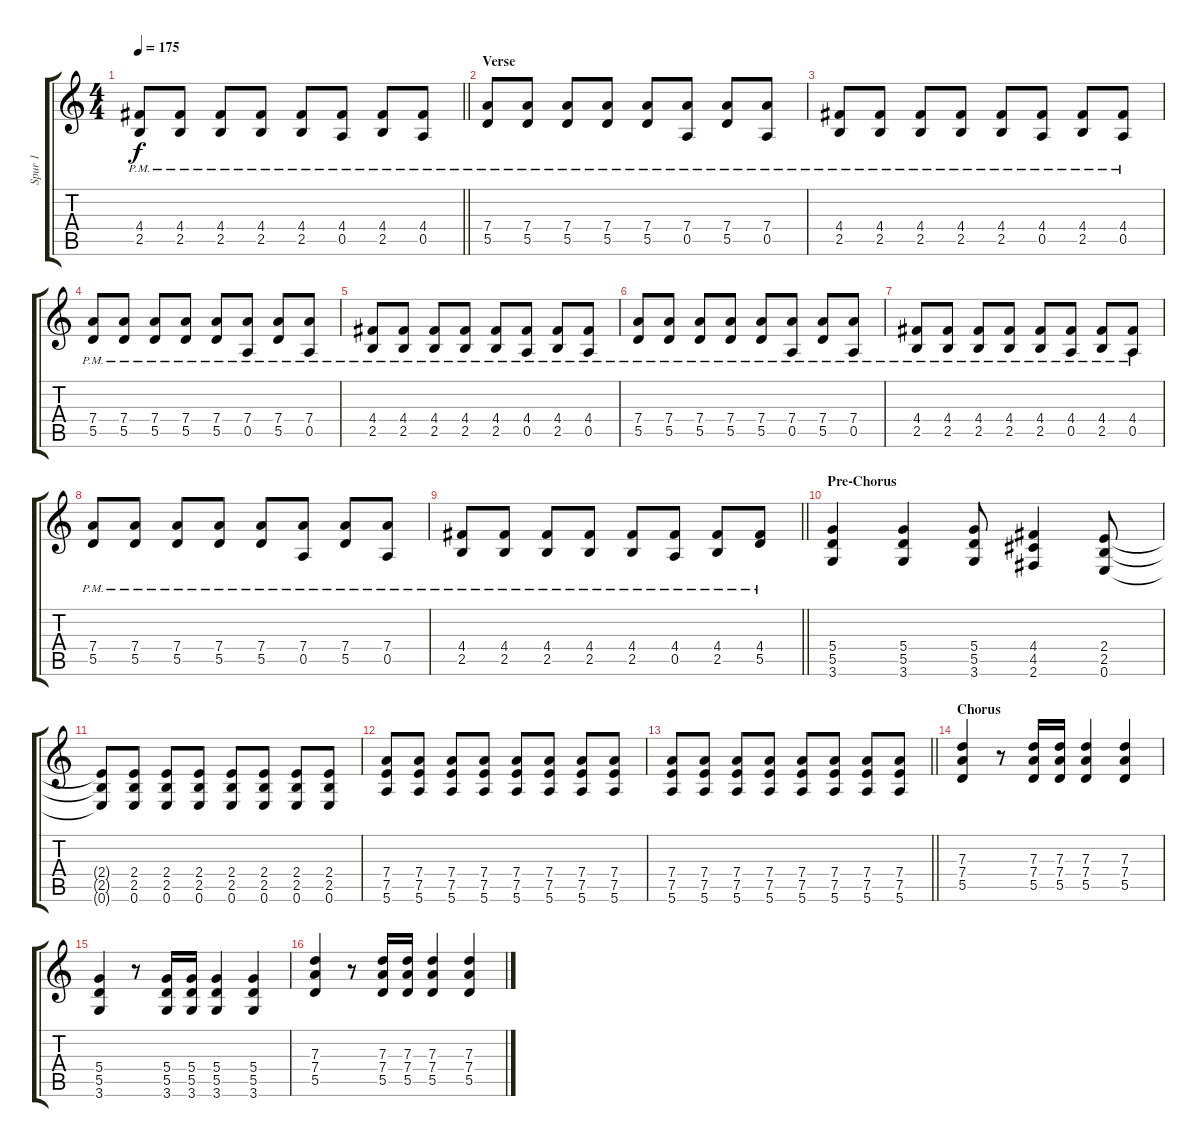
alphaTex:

\track ("Spur 1" "Spur 1") {instrument distortionguitar}
\staff {score tabs}
\tuning (E4 B3 G3 D3 A2 E2) {hide}
\ts (4 4)
\tempo 175
\clef g2
\barLineRight lightlight
\ks c
(4.4{pm} 2.5{pm}).8{dy f} (4.4{pm} 2.5{pm}).8 (4.4{pm} 2.5{pm}).8 (4.4{pm} 2.5{pm}).8 (4.4{pm} 2.5{pm}).8 (4.4{pm} 0.5{pm}).8 (4.4{pm} 2.5{pm}).8 (4.4{pm} 0.5{pm}).8 |
\section ("" "Verse")
(7.4{pm} 5.5{pm}).8 (7.4{pm} 5.5).8 (7.4{pm} 5.5{pm}).8 (7.4{pm} 5.5{pm}).8 (7.4{pm} 5.5{pm}).8 (7.4{pm} 0.5{pm}).8 (7.4{pm} 5.5{pm}).8 (7.4{pm} 0.5{pm}).8 |
(4.4{pm} 2.5{pm}).8 (4.4{pm} 2.5{pm}).8 (4.4{pm} 2.5{pm}).8 (4.4{pm} 2.5{pm}).8 (4.4{pm} 2.5{pm}).8 (4.4{pm} 0.5{pm}).8 (4.4{pm} 2.5{pm}).8 (4.4{pm} 0.5{pm}).8 |
(7.4{pm} 5.5{pm}).8 (7.4 5.5{pm}).8 (7.4{pm} 5.5{pm}).8 (7.4{pm} 5.5{pm}).8 (7.4{pm} 5.5{pm}).8 (7.4{pm} 0.5{pm}).8 (7.4{pm} 5.5{pm}).8 (7.4{pm} 0.5{pm}).8 |
(4.4{pm} 2.5{pm}).8 (4.4{pm} 2.5{pm}).8 (4.4{pm} 2.5{pm}).8 (4.4{pm} 2.5{pm}).8 (4.4{pm} 2.5{pm}).8 (4.4{pm} 0.5{pm}).8 (4.4{pm} 2.5{pm}).8 (4.4{pm} 0.5{pm}).8 |
(7.4{pm} 5.5{pm}).8 (7.4{pm} 5.5).8 (7.4{pm} 5.5{pm}).8 (7.4{pm} 5.5{pm}).8 (7.4{pm} 5.5{pm}).8 (7.4{pm} 0.5{pm}).8 (7.4{pm} 5.5{pm}).8 (7.4{pm} 0.5{pm}).8 |
(4.4{pm} 2.5{pm}).8 (4.4{pm} 2.5{pm}).8 (4.4{pm} 2.5{pm}).8 (4.4{pm} 2.5{pm}).8 (4.4{pm} 2.5{pm}).8 (4.4{pm} 0.5{pm}).8 (4.4{pm} 2.5{pm}).8 (4.4{pm} 0.5{pm}).8 |
(7.4{pm} 5.5{pm}).8 (7.4 5.5{pm}).8 (7.4{pm} 5.5{pm}).8 (7.4{pm} 5.5{pm}).8 (7.4{pm} 5.5{pm}).8 (7.4{pm} 0.5{pm}).8 (7.4{pm} 5.5{pm}).8 (7.4{pm} 0.5{pm}).8 |
\barLineRight lightlight
(4.4{pm} 2.5{pm}).8 (4.4{pm} 2.5{pm}).8 (4.4{pm} 2.5{pm}).8 (4.4{pm} 2.5{pm}).8 (4.4{pm} 2.5{pm}).8 (4.4{pm} 0.5{pm}).8 (4.4{pm} 2.5{pm}).8 (4.4{pm} 5.5{pm}).8 |
\section ("" "Pre-Chorus")
(5.4 5.5 3.6).4 (5.4 5.5 3.6).4 (5.4 5.5 3.6).8 (4.4 4.5 2.6).4 (2.4 2.5 0.6).8 |
(2.4{t} 2.5{t} 0.6{t}).8 (2.4 2.5 0.6).8 (2.4 2.5 0.6).8 (2.4 2.5 0.6).8 (2.4 2.5 0.6).8 (2.4 2.5 0.6).8 (2.4 2.5 0.6).8 (2.4 2.5 0.6).8 |
(7.4 7.5 5.6).8 (7.4 7.5 5.6).8 (7.4 7.5 5.6).8 (7.4 7.5 5.6).8 (7.4 7.5 5.6).8 (7.4 7.5 5.6).8 (7.4 7.5 5.6).8 (7.4 7.5 5.6).8 |
\barLineRight lightlight
(7.4 7.5 5.6).8 (7.4 7.5 5.6).8 (7.4 7.5 5.6).8 (7.4 7.5 5.6).8 (7.4 7.5 5.6).8 (7.4 7.5 5.6).8 (7.4 7.5 5.6).8 (7.4 7.5 5.6).8 |
\section ("" "Chorus")
(7.3 7.4 5.5).4 r.8 (7.3 7.4 5.5).16 (7.3 7.4 5.5).16 (7.3 7.4 5.5).4 (7.3 7.4 5.5).4 |
(5.4 5.5 3.6).4 r.8 (5.4 5.5 3.6).16 (5.4 5.5 3.6).16 (5.4 5.5 3.6).4 (5.4 5.5 3.6).4 |
(7.3 7.4 5.5).4 r.8 (7.3 7.4 5.5).16 (7.3 7.4 5.5).16 (7.3 7.4 5.5).4 (7.3 7.4 5.5).4
